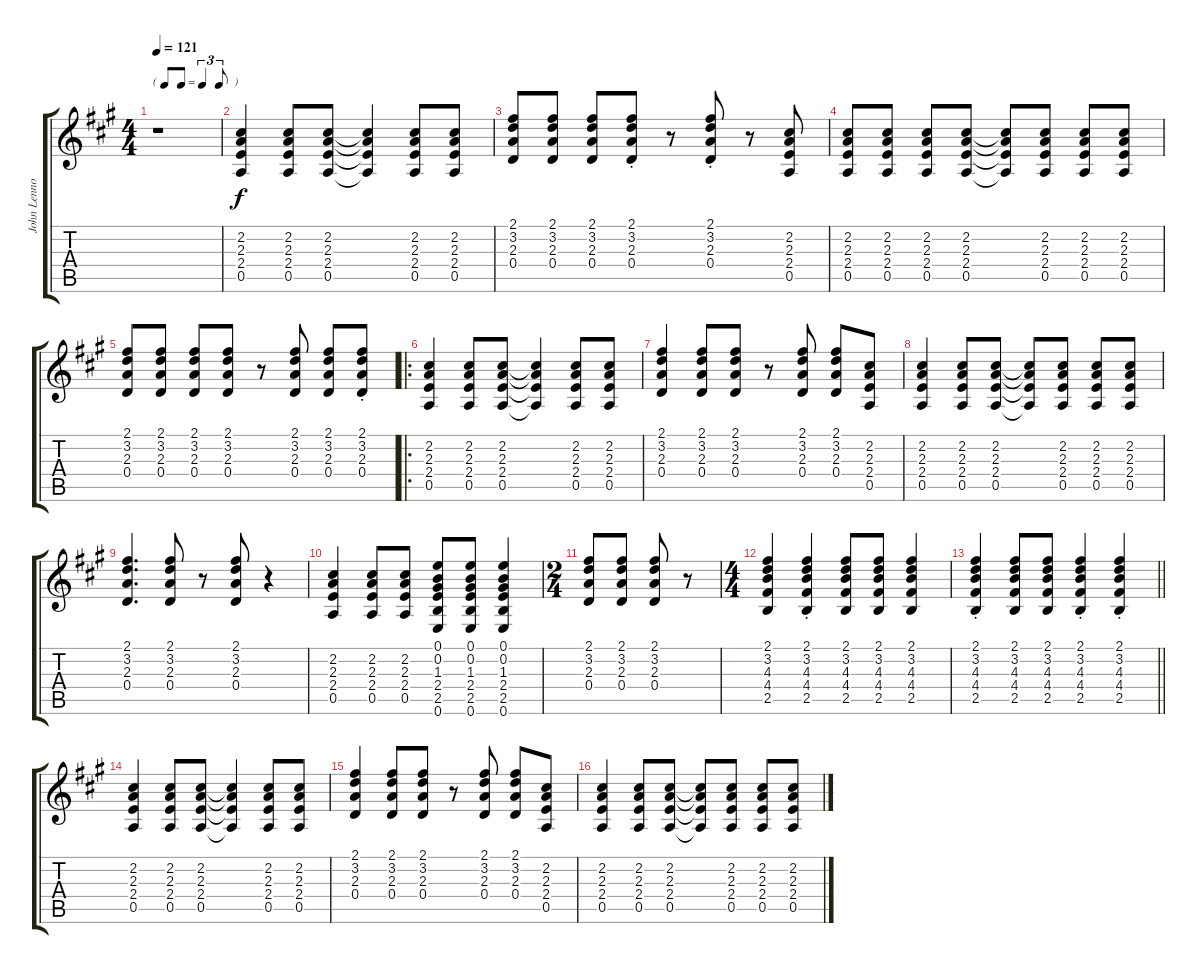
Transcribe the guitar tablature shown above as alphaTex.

\track ("John Lennon - Acoustic Guitar" "John Lenno") {instrument acousticguitarsteel}
\staff {score tabs}
\tuning (E4 B3 G3 D3 A2 E2) {hide}
\ts (4 4)
\tf triplet8th
\tempo 121
\clef g2
\ks a
r.1{dy f instrument acousticguitarsteel} |
(2.2 2.3 2.4 0.5).4 (2.2 2.3 2.4 0.5).8 (2.2 2.3 2.4 0.5).8 (2.2{t} 2.3{t} 2.4{t} 0.5{t}).4 (2.2 2.3 2.4 0.5).8 (2.2 2.3 2.4 0.5).8 |
(2.1 3.2 2.3 0.4).8 (2.1 3.2 2.3 0.4).8 (2.1 3.2 2.3 0.4).8 (2.1{st} 3.2{st} 2.3{st} 0.4{st}).8 r.8 (2.1{st} 3.2{st} 2.3{st} 0.4{st}).8 r.8 (2.2 2.3 2.4 0.5).8 |
(2.2 2.3 2.4 0.5).8 (2.2 2.3 2.4 0.5).8 (2.2 2.3 2.4 0.5).8 (2.2 2.3 2.4 0.5).8 (2.2{t} 2.3{t} 2.4{t} 0.5{t}).8 (2.2 2.3 2.4 0.5).8 (2.2 2.3 2.4 0.5).8 (2.2 2.3 2.4 0.5).8 |
(2.1 3.2 2.3 0.4).8 (2.1 3.2 2.3 0.4).8 (2.1 3.2 2.3 0.4).8 (2.1 3.2 2.3 0.4).8 r.8 (2.1 3.2 2.3 0.4).8 (2.1 3.2 2.3 0.4).8 (2.1{st} 3.2{st} 2.3{st} 0.4{st}).8 |
\ro
(2.2 2.3 2.4 0.5).4 (2.2 2.3 2.4 0.5).8 (2.2 2.3 2.4 0.5).8 (2.2{t} 2.3{t} 2.4{t} 0.5{t}).4 (2.2 2.3 2.4 0.5).8 (2.2 2.3 2.4 0.5).8 |
(2.1 3.2 2.3 0.4).4 (2.1 3.2 2.3 0.4).8 (2.1 3.2 2.3 0.4).8 r.8 (2.1 3.2 2.3 0.4).8 (2.1 3.2 2.3 0.4).8 (2.2 2.3 2.4 0.5).8 |
(2.2 2.3 2.4 0.5).4 (2.2 2.3 2.4 0.5).8 (2.2 2.3 2.4 0.5).8 (2.2{t} 2.3{t} 2.4{t} 0.5{t}).8 (2.2 2.3 2.4 0.5).8 (2.2 2.3 2.4 0.5).8 (2.2 2.3 2.4 0.5).8 |
(2.1 3.2 2.3 0.4).4{d} (2.1 3.2 2.3 0.4).8 r.8 (2.1 3.2 2.3 0.4).8 r.4 |
(2.2 2.3 2.4 0.5).4 (2.2 2.3 2.4 0.5).8 (2.2 2.3 2.4 0.5).8 (0.1 0.2 1.3 2.4 2.5 0.6).8 (0.1 0.2 1.3 2.4 2.5 0.6).8 (0.1 0.2 1.3 2.4 2.5 0.6).4 |
\ts (2 4)
(2.1 3.2 2.3 0.4).8 (2.1 3.2 2.3 0.4).8 (2.1 3.2 2.3 0.4).8 r.8 |
\ts (4 4)
(2.1 3.2 4.3 4.4 2.5).4 (2.1{st} 3.2{st} 4.3{st} 4.4{st} 2.5{st}).4 (2.1 3.2 4.3 4.4 2.5).8 (2.1 3.2 4.3 4.4 2.5).8 (2.1 3.2 4.3 4.4 2.5).4 |
\barLineRight lightlight
(2.1{st} 3.2{st} 4.3{st} 4.4{st} 2.5{st}).4 (2.1 3.2 4.3 4.4 2.5).8 (2.1 3.2 4.3 4.4 2.5).8 (2.1{st} 3.2{st} 4.3{st} 4.4{st} 2.5{st}).4 (2.1{st} 3.2{st} 4.3{st} 4.4{st} 2.5{st}).4 |
(2.2 2.3 2.4 0.5).4 (2.2 2.3 2.4 0.5).8 (2.2 2.3 2.4 0.5).8 (2.2{t} 2.3{t} 2.4{t} 0.5{t}).4 (2.2 2.3 2.4 0.5).8 (2.2 2.3 2.4 0.5).8 |
(2.1 3.2 2.3 0.4).4 (2.1 3.2 2.3 0.4).8 (2.1 3.2 2.3 0.4).8 r.8 (2.1 3.2 2.3 0.4).8 (2.1 3.2 2.3 0.4).8 (2.2 2.3 2.4 0.5).8 |
(2.2 2.3 2.4 0.5).4 (2.2 2.3 2.4 0.5).8 (2.2 2.3 2.4 0.5).8 (2.2{t} 2.3{t} 2.4{t} 0.5{t}).8 (2.2 2.3 2.4 0.5).8 (2.2 2.3 2.4 0.5).8 (2.2 2.3 2.4 0.5).8
